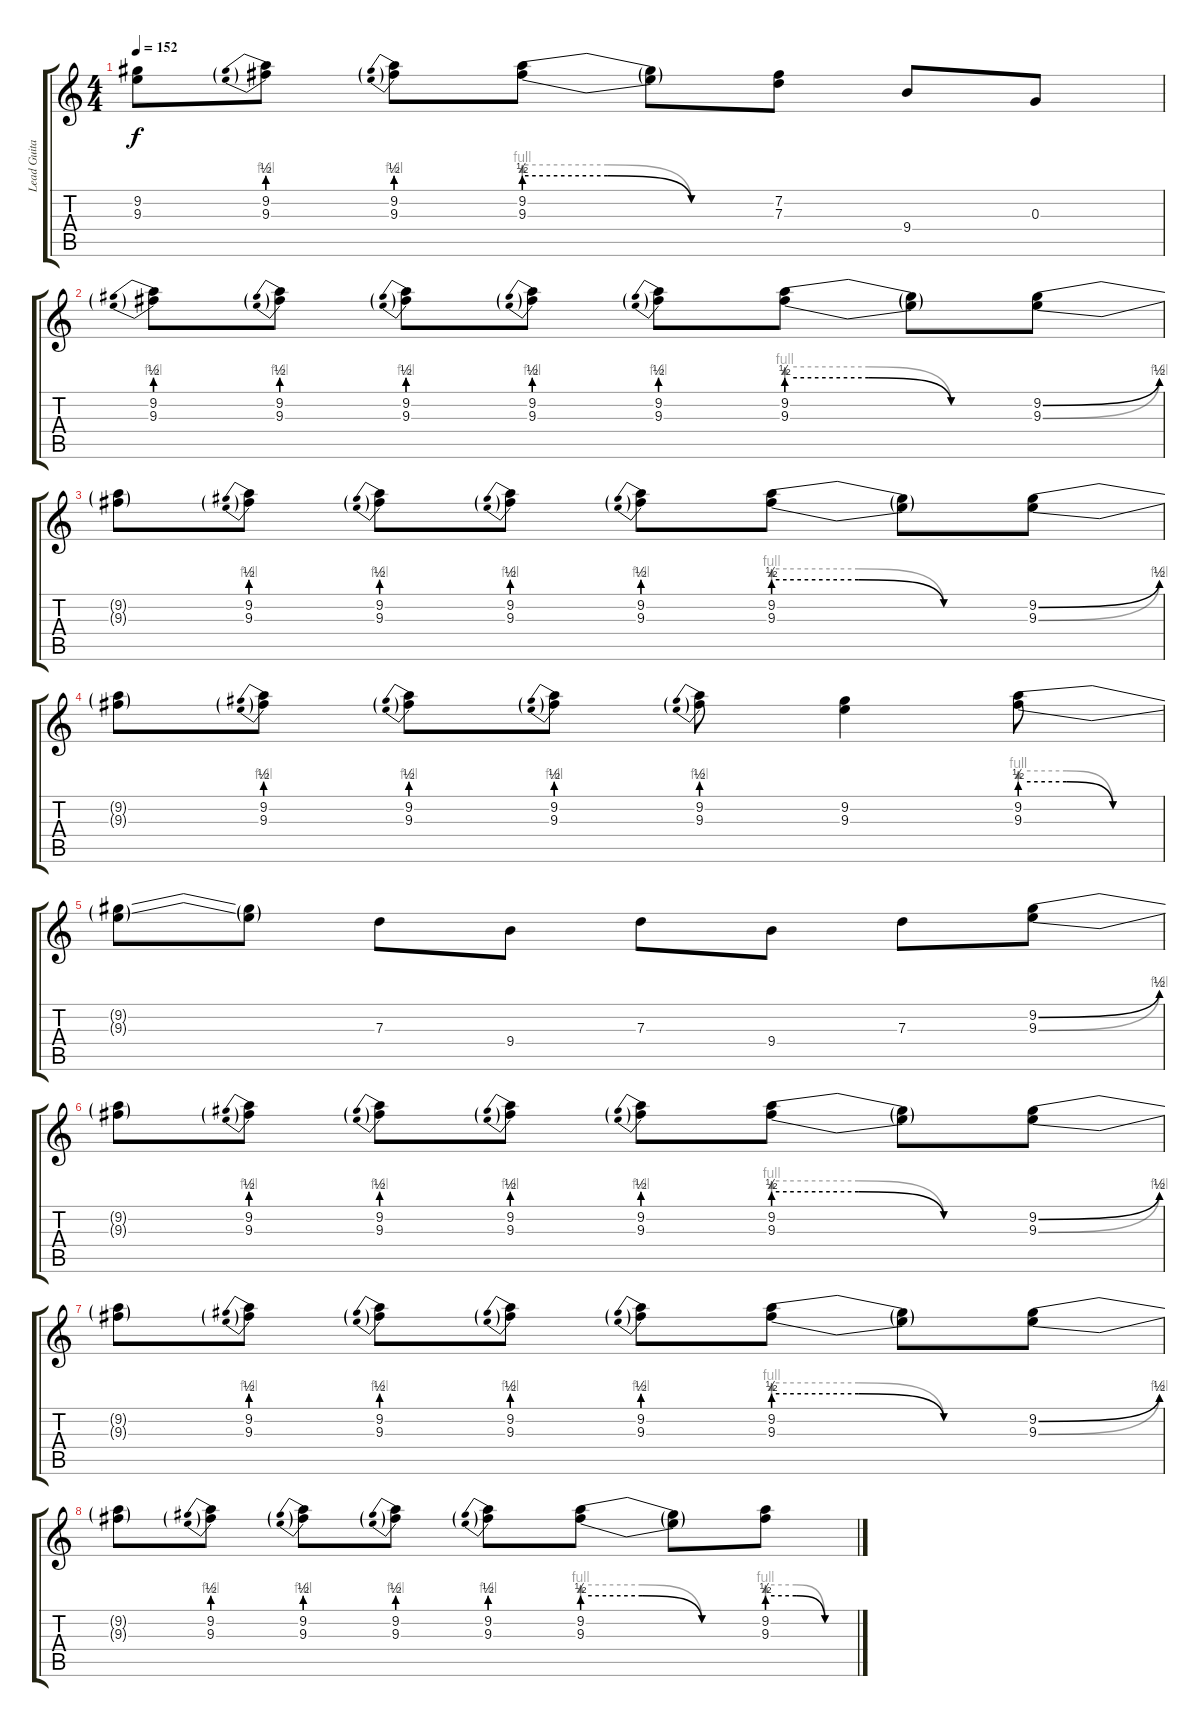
\track ("Lead Guitar" "Lead Guita") {instrument overdrivenguitar}
\staff {score tabs}
\tuning (E4 B3 G3 D3 A2 E2) {hide}
\ts (4 4)
\tempo 152
\clef g2
\ks c
(9.2{t} 9.3{t}).8{dy f} (9.2{be (prebend 0 2 60 2)} 9.3{be (prebend 0 4 60 4)}).8 (9.2{be (prebend 0 2 60 2)} 9.3{be (prebend 0 4 60 4)}).8 (9.2{be (custom 0 2 20 2 40 0 60 0)} 9.3{be (custom 0 4 20 4 40 0 60 0)}).8 (9.2{t} 9.3{t}).8 (7.2 7.3).8 9.4.8 0.3.8 |
(9.2{be (prebend 0 2 60 2)} 9.3{be (prebend 0 4 60 4)}).8 (9.2{be (prebend 0 2 60 2)} 9.3{be (prebend 0 4 60 4)}).8 (9.2{be (prebend 0 2 60 2)} 9.3{be (prebend 0 4 60 4)}).8 (9.2{be (prebend 0 2 60 2)} 9.3{be (prebend 0 4 60 4)}).8 (9.2{be (prebend 0 2 60 2)} 9.3{be (prebend 0 4 60 4)}).8 (9.2{be (custom 0 2 20 2 40 0 60 0)} 9.3{be (custom 0 4 20 4 40 0 60 0)}).8 (9.2{t} 9.3{t}).8 (9.2{be (bend 0 0 60 2)} 9.3{be (bend 0 0 60 4)}).8 |
(9.2{t} 9.3{t}).8 (9.2{be (prebend 0 2 60 2)} 9.3{be (prebend 0 4 60 4)}).8 (9.2{be (prebend 0 2 60 2)} 9.3{be (prebend 0 4 60 4)}).8 (9.2{be (prebend 0 2 60 2)} 9.3{be (prebend 0 4 60 4)}).8 (9.2{be (prebend 0 2 60 2)} 9.3{be (prebend 0 4 60 4)}).8 (9.2{be (custom 0 2 20 2 40 0 60 0)} 9.3{be (custom 0 4 20 4 40 0 60 0)}).8 (9.2{t} 9.3{t}).8 (9.2{be (bend 0 0 60 2)} 9.3{be (bend 0 0 60 4)}).8 |
(9.2{t} 9.3{t}).8 (9.2{be (prebend 0 2 60 2)} 9.3{be (prebend 0 4 60 4)}).8 (9.2{be (prebend 0 2 60 2)} 9.3{be (prebend 0 4 60 4)}).8 (9.2{be (prebend 0 2 60 2)} 9.3{be (prebend 0 4 60 4)}).8 (9.2{be (prebend 0 2 60 2)} 9.3{be (prebend 0 4 60 4)}).8 (9.2 9.3).4 (9.2{be (custom 0 2 20 2 40 0 60 0)} 9.3{be (custom 0 4 20 4 40 0 60 0)}).8 |
(9.2{t} 9.3{t}).8 (9.2{t} 9.3{t}).8 7.3.8 9.4.8 7.3.8 9.4.8 7.3.8 (9.2{be (bend 0 0 60 2)} 9.3{be (bend 0 0 60 4)}).8 |
(9.2{t} 9.3{t}).8 (9.2{be (prebend 0 2 60 2)} 9.3{be (prebend 0 4 60 4)}).8 (9.2{be (prebend 0 2 60 2)} 9.3{be (prebend 0 4 60 4)}).8 (9.2{be (prebend 0 2 60 2)} 9.3{be (prebend 0 4 60 4)}).8 (9.2{be (prebend 0 2 60 2)} 9.3{be (prebend 0 4 60 4)}).8 (9.2{be (custom 0 2 20 2 40 0 60 0)} 9.3{be (custom 0 4 20 4 40 0 60 0)}).8 (9.2{t} 9.3{t}).8 (9.2{be (bend 0 0 60 2)} 9.3{be (bend 0 0 60 4)}).8 |
(9.2{t} 9.3{t}).8 (9.2{be (prebend 0 2 60 2)} 9.3{be (prebend 0 4 60 4)}).8 (9.2{be (prebend 0 2 60 2)} 9.3{be (prebend 0 4 60 4)}).8 (9.2{be (prebend 0 2 60 2)} 9.3{be (prebend 0 4 60 4)}).8 (9.2{be (prebend 0 2 60 2)} 9.3{be (prebend 0 4 60 4)}).8 (9.2{be (custom 0 2 20 2 40 0 60 0)} 9.3{be (custom 0 4 20 4 40 0 60 0)}).8 (9.2{t} 9.3{t}).8 (9.2{be (bend 0 0 60 2)} 9.3{be (bend 0 0 60 4)}).8 |
(9.2{t} 9.3{t}).8 (9.2{be (prebend 0 2 60 2)} 9.3{be (prebend 0 4 60 4)}).8 (9.2{be (prebend 0 2 60 2)} 9.3{be (prebend 0 4 60 4)}).8 (9.2{be (prebend 0 2 60 2)} 9.3{be (prebend 0 4 60 4)}).8 (9.2{be (prebend 0 2 60 2)} 9.3{be (prebend 0 4 60 4)}).8 (9.2{be (custom 0 2 20 2 40 0 60 0)} 9.3{be (custom 0 4 20 4 40 0 60 0)}).8 (9.2{t} 9.3{t}).8 (9.2{be (custom 0 2 20 2 40 0 60 0)} 9.3{be (custom 0 4 20 4 40 0 60 0)}).8
